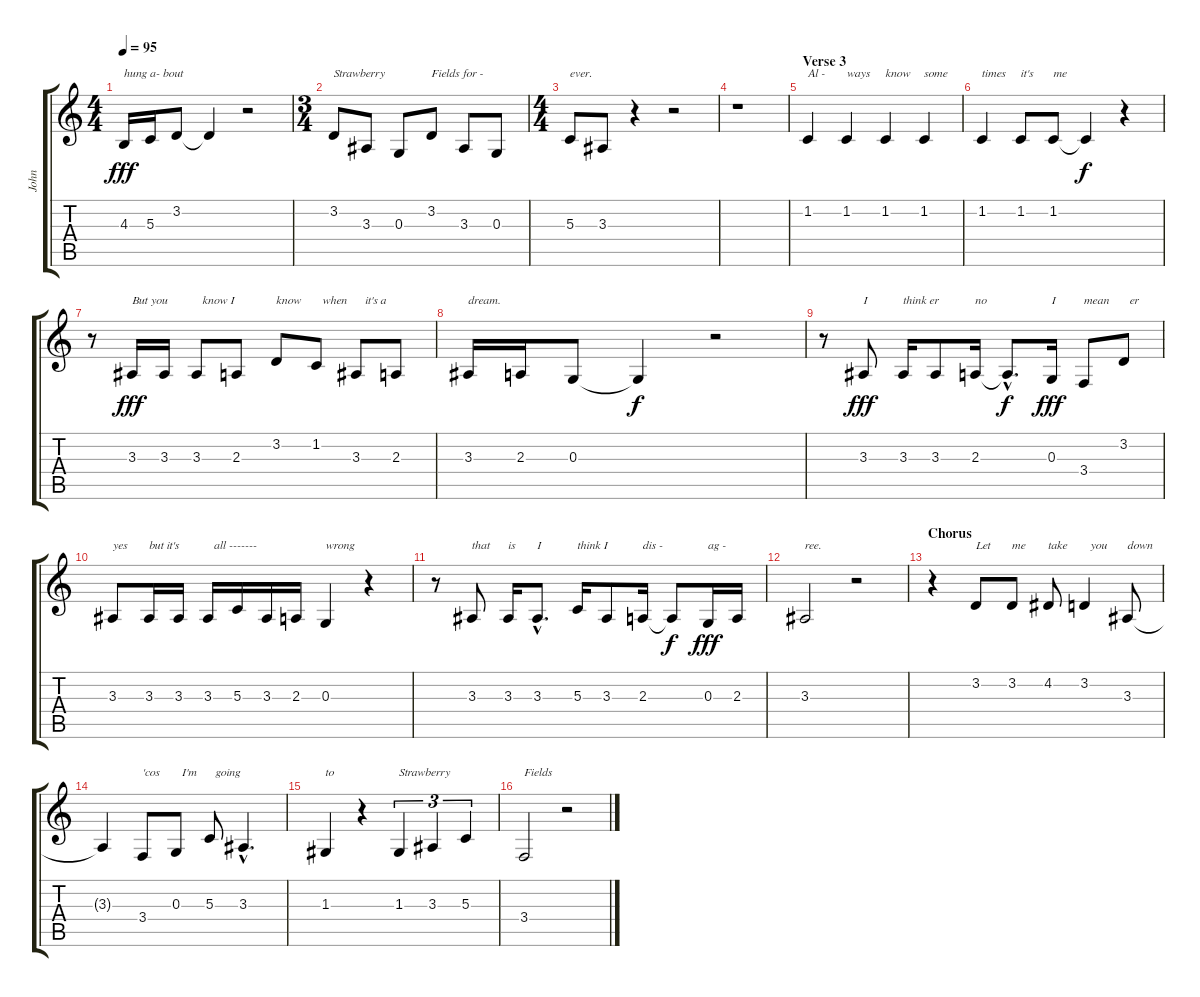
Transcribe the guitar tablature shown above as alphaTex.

\track ("John" "John") {instrument altosax}
\staff {score tabs}
\tuning (E4 B3 G3 D3 A2 E2) {hide}
\ts (4 4)
\tempo 95
\clef g2
\ks c
4.3.16{txt "hung a- bout" dy fff} 5.3.16 3.2.8 3.2{t}.4 r.2 |
\ts (3 4)
3.2.8{txt "Strawberry"} 3.3.8 0.3.8 3.2.8{txt "Fields for -"} 3.3.8 0.3.8 |
\ts (4 4)
5.3.8{txt "ever."} 3.3.8 r.4 r.2 |
r.1 |
\section ("" "Verse 3")
1.2.4{txt "Al -"} 1.2.4{txt "ways"} 1.2.4{txt "know"} 1.2.4{txt "some"} |
1.2.4{txt "times"} 1.2.8{txt "it's"} 1.2.8{txt "me"} 1.2{t}.4{dy f} r.4 |
r.8 3.3.16{txt "But you" dy fff} 3.3.16{txt " "} 3.3.8{txt "  know I"} 2.3.8 3.2.8{txt "know"} 1.2.8{txt "  when"} 3.3.8{txt "   it's a"} 2.3.8 |
3.3.16{txt "dream."} 2.3.16 0.3.8 0.3{t}.4{dy f} r.2 |
r.8 3.3.8{txt "I" dy fff} 3.3.16{txt "think er"} 3.3.8{txt " "} 2.3.16{txt "no"} 2.3{hac t}.8{d dy f} 0.3.16{txt "I" dy fff} 3.4.8{txt "mean"} 3.2.8{txt "  er"} |
3.3.8{txt "yes"} 3.3.16{txt "but it's"} 3.3.16 3.3.16{txt "  all -------"} 5.3.16 3.3.16 2.3.16 0.3.4{txt "wrong"} r.4 |
r.8 3.3.8{txt "that"} 3.3.16{txt "is"} 3.3{hac}.8{d txt "I"} 5.3.16{txt "think I"} 3.3.8 2.3.16{txt "dis -"} 2.3{t}.8{dy f} 0.3.16{txt "ag -" dy fff} 2.3.16 |
3.3.2{txt "ree."} r.2 |
\section ("" "Chorus")
r.4 3.2.8{txt "Let"} 3.2.8{txt "me"} 4.2.8{txt "take"} 3.2.4{txt "  you"} 3.3.8{txt "down"} |
3.3{t}.4 3.4.8{txt "'cos"} 0.3.8{txt "  I'm"} 5.3.8{txt "  going"} 3.3{hac}.4{d} |
1.3.4{txt "to"} r.4 1.3.4{tu (3 2) txt "Strawberry"} 3.3.4{tu (3 2)} 5.3.4{tu (3 2)} |
3.4.2{txt "Fields"} r.2
